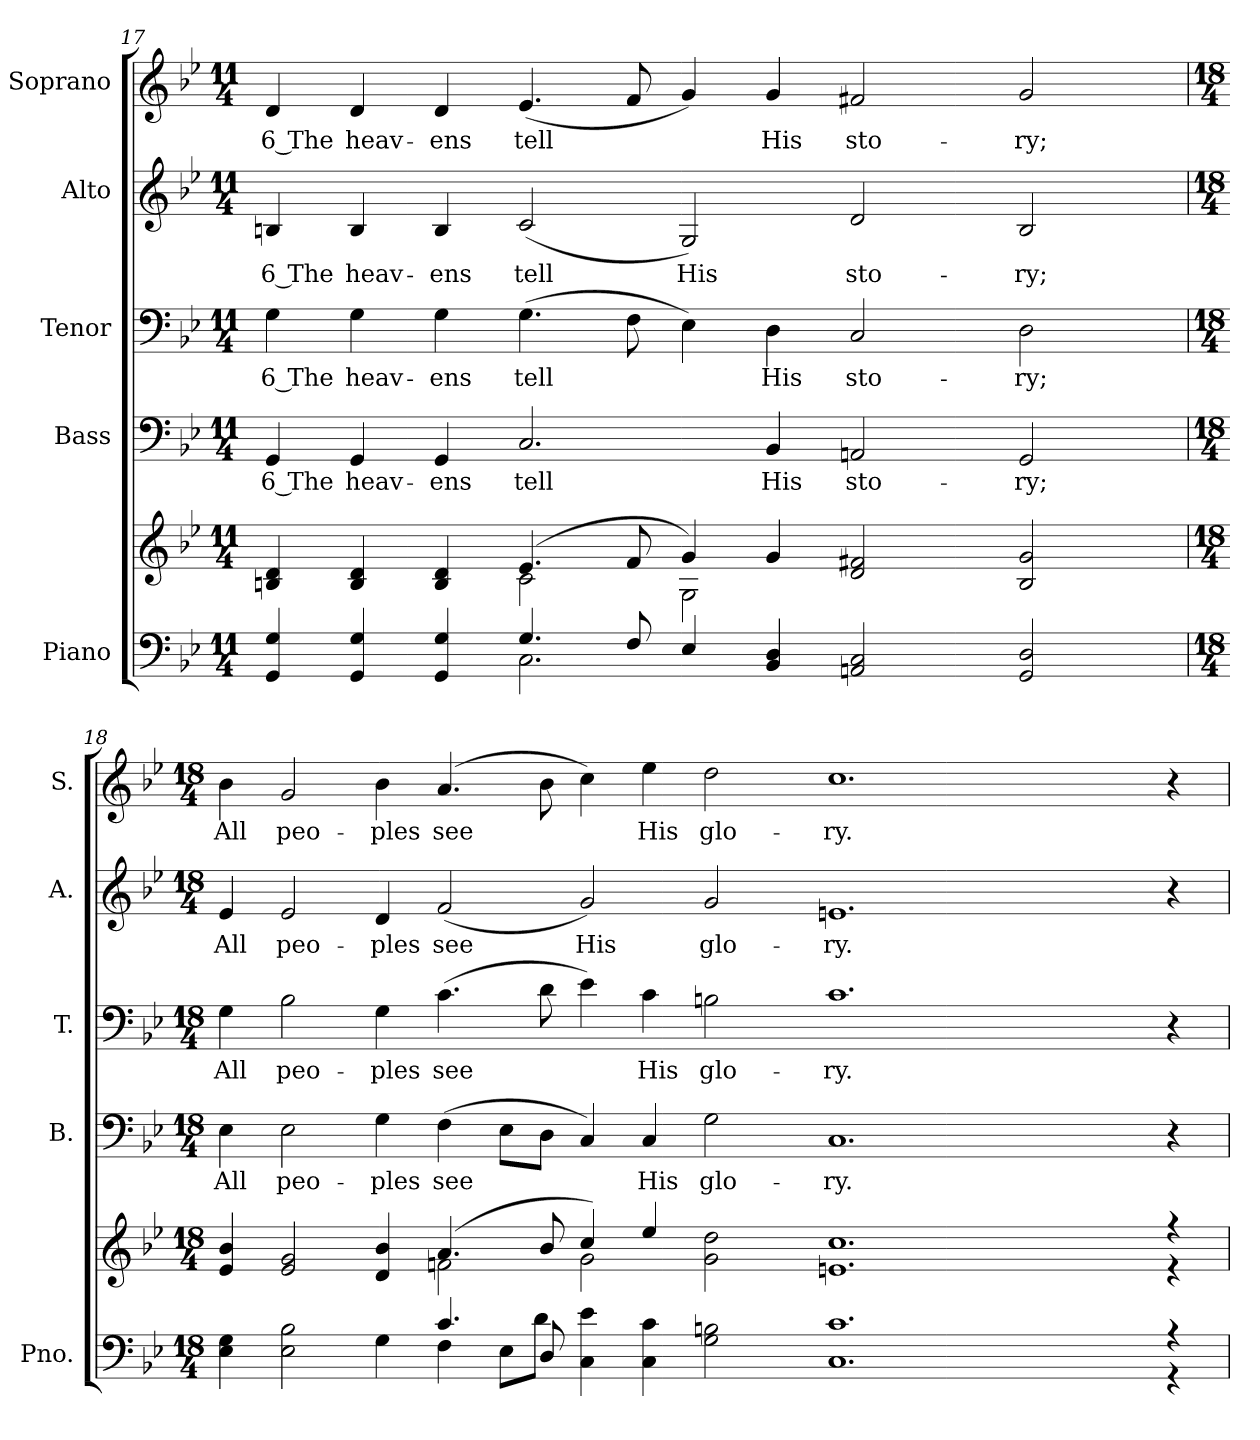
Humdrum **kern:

**kern	**kern	**kern	**text	**kern	**text	**kern	**text	**kern	**text
*part5	*part5	*part4	*part4	*part3	*part3	*part2	*part2	*part1	*part1
*staff6	*staff5	*staff4	*staff4	*staff3	*staff3	*staff2	*staff2	*staff1	*staff1
*I"Piano	*	*I"Bass	*	*I"Tenor	*	*I"Alto	*	*I"Soprano	*
*I'Pno.	*	*I'B.	*	*I'T.	*	*I'A.	*	*I'S.	*
!!LO:PB:g=z
*clefF4	*clefG2	*clefF4	*	*clefF4	*	*clefG2	*	*clefG2	*
*k[b-e-]	*k[b-e-]	*k[b-e-]	*	*k[b-e-]	*	*k[b-e-]	*	*k[b-e-]	*
*B-:	*B-:	*B-:	*	*B-:	*	*B-:	*	*B-:	*
*M11/4	*M11/4	*M11/4	*	*M11/4	*	*M11/4	*	*M11/4	*
=17	=17	=17	=17	=17	=17	=17	=17	=17	=17
*^	*^	*	*	*	*	*	*	*	*
!	!	!	!	!	!LO:LY:b:color=#000000	!	!	!	!	!	!
!	!	!	!	!	!	!	!LO:LY:b:color=#000000	!	!	!	!
!	!	!	!	!	!	!	!	!	!LO:LY:b:color=#000000	!	!
!	!	!	!	!	!	!	!	!	!	!	!LO:LY:b:color=#000000
4GGi/ 4Gi	2ryy	4Bni/ 4di	2ryy	4GGi/	6 The	4Gi\	6 The	4Bni/	6 The	4di/	6 The
!	!	!	!	!	!LO:LY:b:color=#000000	!	!	!	!	!	!
!	!	!	!	!	!	!	!LO:LY:b:color=#000000	!	!	!	!
!	!	!	!	!	!	!	!	!	!LO:LY:b:color=#000000	!	!
!	!	!	!	!	!	!	!	!	!	!	!LO:LY:b:color=#000000
4GGi/ 4Gi	.	4Bi/ 4di	.	4GGi/	heav-	4Gi\	heav-	4Bi/	heav-	4di/	heav-
!	!	!	!	!	!LO:LY:b:color=#000000	!	!	!	!	!	!
!	!	!	!	!	!	!	!LO:LY:b:color=#000000	!	!	!	!
!	!	!	!	!	!	!	!	!	!LO:LY:b:color=#000000	!	!
!	!	!	!	!	!	!	!	!	!	!	!LO:LY:b:color=#000000
4GGi/ 4Gi	4ryy	4Bi/ 4di	4ryy	4GGi/	-ens	4Gi\	-ens	4Bi/	-ens	4di/	-ens
!	!	!	!	!	!LO:LY:b:color=#000000	!	!	!	!	!	!
!	!	!	!	!	!	!	!LO:LY:b:color=#000000	!	!	!	!
!	!	!	!	!	!	!	!	!	!LO:LY:b:color=#000000	!	!
!	!	!	!	!	!	!	!	!	!	!	!LO:LY:b:color=#000000
4.Gi/	2.Ci\	(4.e-i/	2ci\	2.Ci/	tell	(4.Gi\	tell	(2ci/	tell	(4.e-i/	tell
8Fi/	.	8fi/	.	.	.	8Fi\	.	.	.	8fi/	.
!	!	!	!	!	!	!	!	!	!LO:LY:b:color=#000000	!	!
4E-i/	.	4gi/)	2Gi\	.	.	4E-i\)	.	2Gi/)	His	4gi/)	.
!	!	!	!	!	!LO:LY:b:color=#000000	!	!	!	!	!	!
!	!	!	!	!	!	!	!LO:LY:b:color=#000000	!	!	!	!
!	!	!	!	!	!	!	!	!	!	!	!LO:LY:b:color=#000000
4BB-i/ 4Di	2ryy	4gi/	.	4BB-i/	His	4Di\	His	.	.	4gi/	His
!	!	!	!	!	!LO:LY:b:color=#000000	!	!	!	!	!	!
!	!	!	!	!	!	!	!LO:LY:b:color=#000000	!	!	!	!
!	!	!	!	!	!	!	!	!	!LO:LY:b:color=#000000	!	!
!	!	!	!	!	!	!	!	!	!	!	!LO:LY:b:color=#000000
2AAni/ 2Ci	.	2di/ 2f#Xi	4ryy	2AAni/	sto-	2Ci/	sto-	2di/	sto-	2f#Xi/	sto-
.	2ryy	.	2ryy	.	.	.	.	.	.	.	.
!	!	!	!	!	!LO:LY:b:color=#000000	!	!	!	!	!	!
!	!	!	!	!	!	!	!LO:LY:b:color=#000000	!	!	!	!
!	!	!	!	!	!	!	!	!	!LO:LY:b:color=#000000	!	!
!	!	!	!	!	!	!	!	!	!	!	!LO:LY:b:color=#000000
2GGi/ 2Di	.	2Bi/ 2gi	.	2GGi/	-ry;	2Di\	-ry;	2Bi/	-ry;	2gi/	-ry;
.	4ryy	.	4ryy	.	.	.	.	.	.	.	.
=18	=18	=18	=18	=18	=18	=18	=18	=18	=18	=18	=18
*M18/4	*	*M18/4	*	*M18/4	*	*M18/4	*	*M18/4	*	*M18/4	*
!	!	!	!	!	!LO:LY:b:color=#000000	!	!	!	!	!	!
!	!	!	!	!	!	!	!LO:LY:b:color=#000000	!	!	!	!
!	!	!	!	!	!	!	!	!	!LO:LY:b:color=#000000	!	!
!	!	!	!	!	!	!	!	!	!	!	!LO:LY:b:color=#000000
4E-i\ 4Gi	1ryy	4e-i/ 4b-i	4ryy	4E-i\	All	4Gi\	All	4e-i/	All	4b-i\	All
!	!	!	!	!	!LO:LY:b:color=#000000	!	!	!	!	!	!
!	!	!	!	!	!	!	!LO:LY:b:color=#000000	!	!	!	!
!	!	!	!	!	!	!	!	!	!LO:LY:b:color=#000000	!	!
!	!	!	!	!	!	!	!	!	!	!	!LO:LY:b:color=#000000
2E-i\ 2B-i	.	2e-i/ 2gi	2ryy	2E-i\	peo-	2B-i\	peo-	2e-i/	peo-	2gi/	peo-
!	!	!	!	!	!LO:LY:b:color=#000000	!	!	!	!	!	!
!	!	!	!	!	!	!	!LO:LY:b:color=#000000	!	!	!	!
!	!	!	!	!	!	!	!	!	!LO:LY:b:color=#000000	!	!
!	!	!	!	!	!	!	!	!	!	!	!LO:LY:b:color=#000000
4Gi\	.	4di/ 4b-i	4ryy	4Gi\	-ples	4Gi\	-ples	4di/	-ples	4b-i\	-ples
!	!	!	!	!	!LO:LY:b:color=#000000	!	!	!	!	!	!
!	!	!	!	!	!	!	!LO:LY:b:color=#000000	!	!	!	!
!	!	!	!	!	!	!	!	!	!LO:LY:b:color=#000000	!	!
!	!	!	!	!	!	!	!	!	!	!	!LO:LY:b:color=#000000
4.ci/	4Fi\	(4.ai/	2fni\	(4Fi\	see	(4.ci\	see	(2fi/	see	(4.ai/	see
.	8E-i\L	.	.	8E-i\L	.	.	.	.	.	.	.
8Di/	8di\J	8b-i/	.	8Di\J	.	8di\	.	.	.	8b-i\	.
!	!	!	!	!	!	!	!	!	!LO:LY:b:color=#000000	!	!
4Ci\ 4e-i	2ryy	4cci/)	2gi\	4Ci/)	.	4e-i\)	.	2gi/)	His	4cci\)	.
!	!	!	!	!	!LO:LY:b:color=#000000	!	!	!	!	!	!
!	!	!	!	!	!	!	!LO:LY:b:color=#000000	!	!	!	!
!	!	!	!	!	!	!	!	!	!	!	!LO:LY:b:color=#000000
4Ci\ 4ci	.	4ee-i/	.	4Ci/	His	4ci\	His	.	.	4ee-i\	His
!	!	!	!	!	!LO:LY:b:color=#000000	!	!	!	!	!	!
!	!	!	!	!	!	!	!LO:LY:b:color=#000000	!	!	!	!
!	!	!	!	!	!	!	!	!	!LO:LY:b:color=#000000	!	!
!	!	!	!	!	!	!	!	!	!	!	!LO:LY:b:color=#000000
2Gi\ 2Bni	1ryy	2gi\ 2ddi	4ryy	2Gi\	glo-	2Bni\	glo-	2gi/	glo-	2ddi\	glo-
.	.	.	1ryy	.	.	.	.	.	.	.	.
!	!	!	!	!	!LO:LY:b:color=#000000	!	!	!	!	!	!
!	!	!	!	!	!	!	!LO:LY:b:color=#000000	!	!	!	!
!	!	!	!	!	!	!	!	!	!LO:LY:b:color=#000000	!	!
!	!	!	!	!	!	!	!	!	!	!	!LO:LY:b:color=#000000
1.Ci 1.ci	.	1.eni 1.cci	.	1.Ci	-ry.	1.ci	-ry.	1.eni	-ry.	1.cci	-ry.
.	1ryy	.	.	.	.	.	.	.	.	.	.
.	.	.	1ryy	.	.	.	.	.	.	.	.
4ryy	4ryy	4ryy	.	4ryy	.	4ryy	.	4ryy	.	4ryy	.
4r	4r	4r	4r	4r	.	4r	.	4r	.	4r	.
*v	*v	*	*	*	*	*	*	*	*	*	*
*	*v	*v	*	*	*	*	*	*	*	*
=	=	=	=	=	=	=	=	=	=
*-	*-	*-	*-	*-	*-	*-	*-	*-	*-
